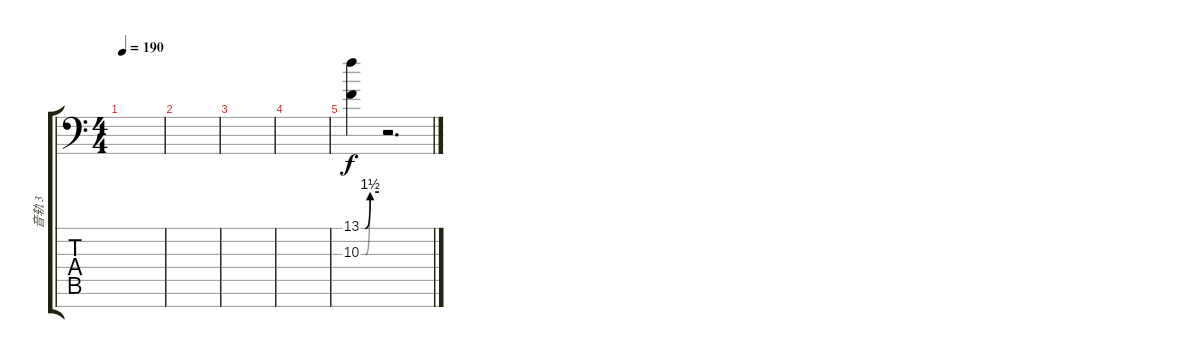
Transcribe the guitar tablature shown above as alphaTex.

\track ("音轨 3" "音轨 3") {instrument trumpet}
\staff {score tabs}
\tuning (E4 B3 G3 D3 A2 E2 C-1) {hide}
\ts (4 4)
\tempo 190
\clef f4
\ks c
|
|
|
|
(13.1{be (custom 0 0 7 0 14 0 31 6 60 6)} 10.3{be (custom 0 0 8 0 15 0 29 6 60 6)}).4 r.2{d}
